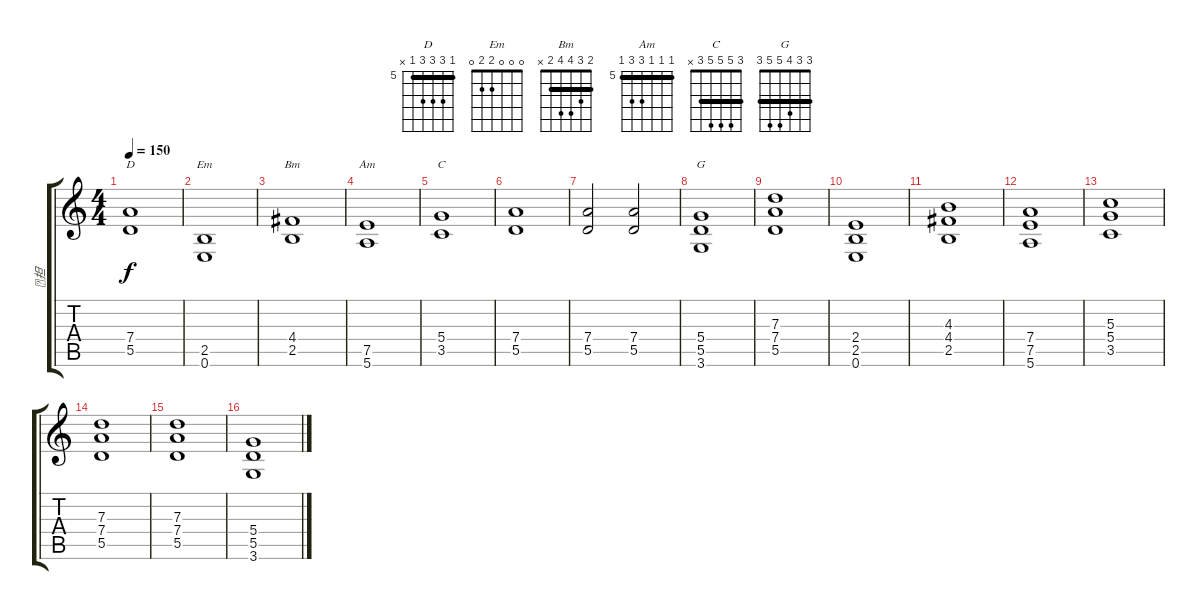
\track ("担" "担") {instrument distortionguitar}
\staff {score tabs}
\tuning (E4 B3 G3 D3 A2 E2) {hide}
\chord ("D" 5 7 7 7 5 x) {firstfret 5 barre 5}
\chord ("Em" 0 0 0 2 2 0)
\chord ("Bm" 2 3 4 4 2 x) {barre 2}
\chord ("Am" 5 5 5 7 7 5) {firstfret 5 barre 5}
\chord ("C" 3 5 5 5 3 x) {barre 3}
\chord ("G" 3 3 4 5 5 3) {barre 3}
\ts (4 4)
\tempo 150
\clef g2
\ks c
(7.4 5.5).1{ch "D" dy f} |
(2.5 0.6).1{ch "Em"} |
(4.4 2.5).1{ch "Bm"} |
(7.5 5.6).1{ch "Am"} |
(5.4 3.5).1{ch "C"} |
(7.4 5.5).1 |
(7.4 5.5).2 (7.4 5.5).2 |
(5.4 5.5 3.6).1{ch "G"} |
(7.3 7.4 5.5).1 |
(2.4 2.5 0.6).1 |
(4.3 4.4 2.5).1 |
(7.4 7.5 5.6).1 |
(5.3 5.4 3.5).1 |
(7.3 7.4 5.5).1 |
(7.3 7.4 5.5).1 |
(5.4 5.5 3.6).1
